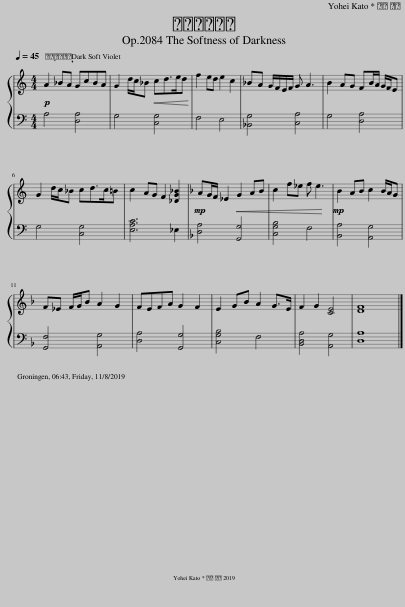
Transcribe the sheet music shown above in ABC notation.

X:1
%%score { 1 | 2 }
L:1/8
Q:1/4=45
M:4/4
I:linebreak $
K:C
V:1 treble
V:2 bass
V:1
!p! A2 _BA GcBA | G2 d/c/_B!<(! cd>ed!<)! | f2 ed e2 c2 | _BA G/F/E/F/ G A3 | B2 AG FB/A/ G/F/E |$ %5
 G2 d/c/_B cd>c=B | c2 AG F2 [_DG_B]2 |[K:F]!mp! AG/F/ _E2!<(! G2 AB!<)! | c2 f_e f e3 |!mp! B2 AB c2 B/A/G |$ %10
 F_E F/G/B A2 G2 | FEFA G2 F2 | E2 GB A2 G>E | F2 G2 [CE]4 | [DF]8 |] %15
V:2
 A,4 [D,A,]4 | G,4 [C,G,]4 | F,4 E,4 | [_B,,G,]4 [C,A,]4 | G,4 [D,A,]4 |$ %5
 G,4 [C,G,]4 | [E,A,C]6 _E,2 |[K:F] [D,A,]4 [G,,G,]4 | [C,G,B,]4 F,4 | [B,,A,]4 [A,,G,]4 |$ %10
 [G,,F,]4 [A,,G,]4 | [D,A,]4 [G,,G,]4 | [C,G,B,]4 F,4 | [B,,D,A,]4 [A,,G,]4 | [D,A,]8 |] %15
